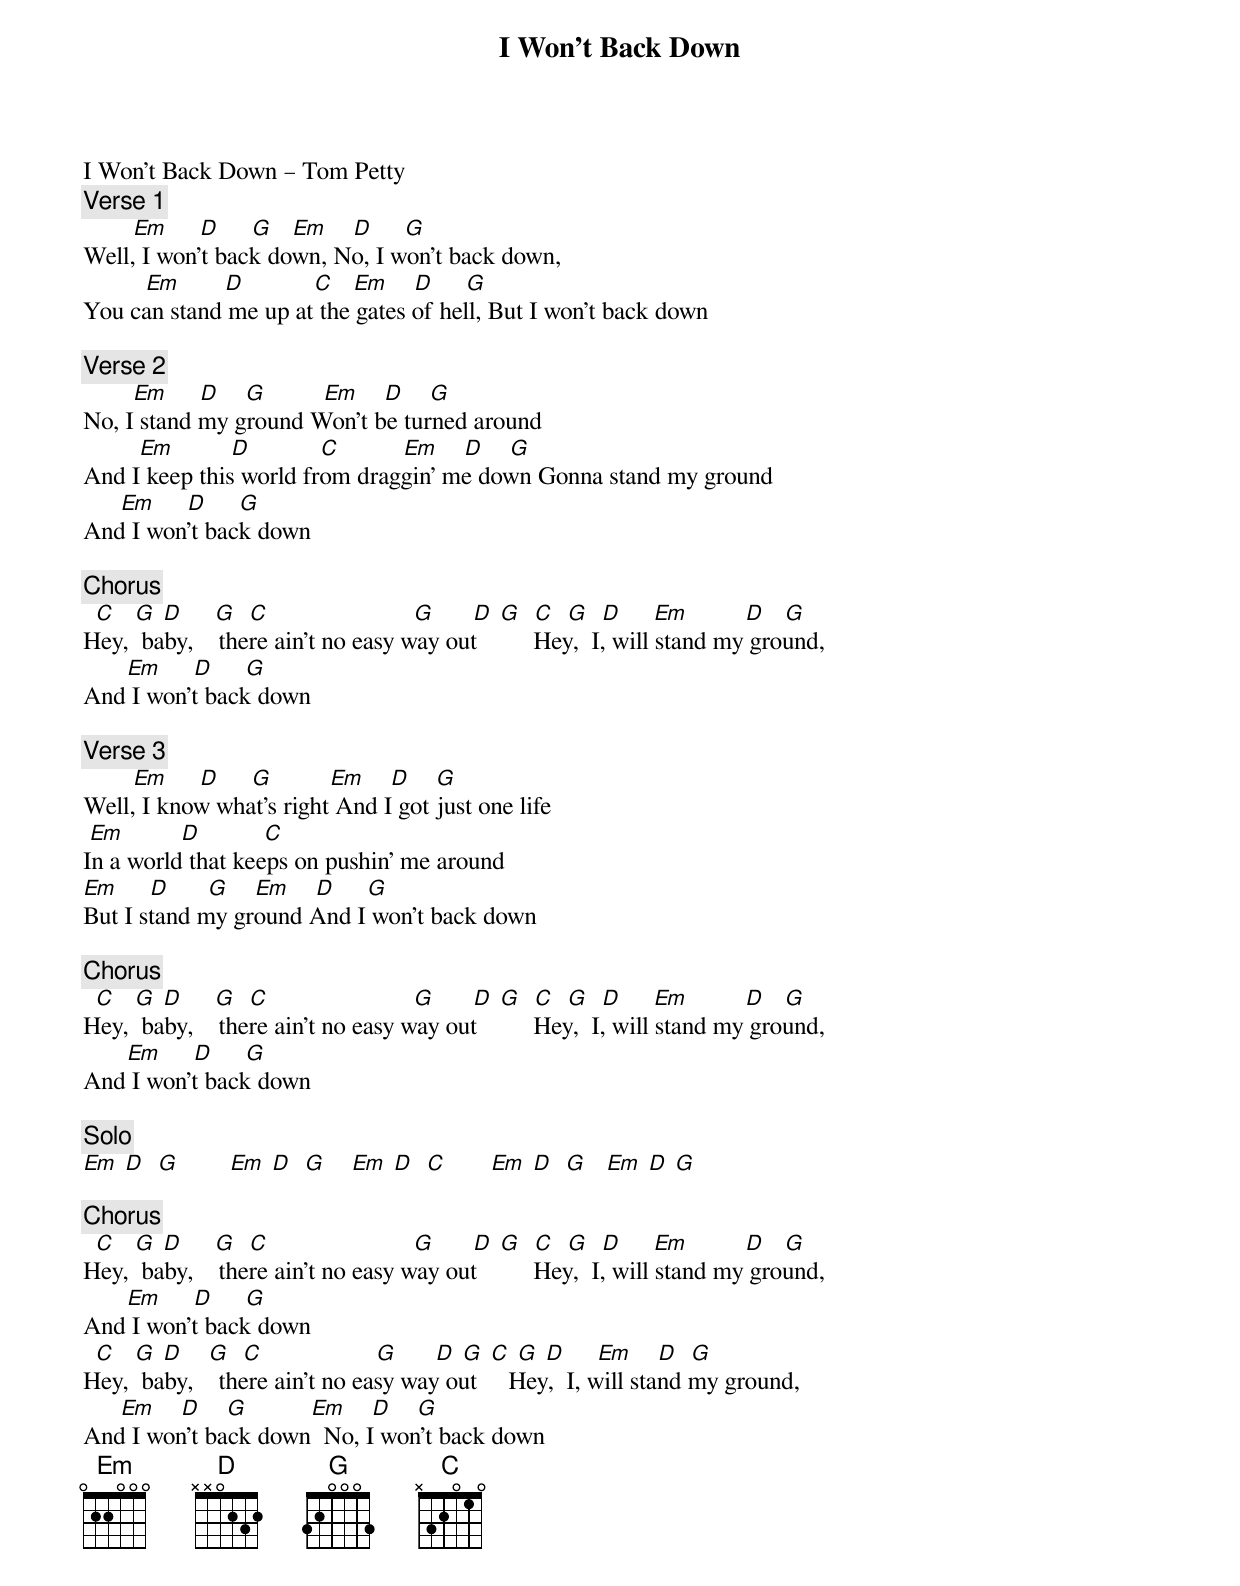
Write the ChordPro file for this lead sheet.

{title: I Won’t Back Down}
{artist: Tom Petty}
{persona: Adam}
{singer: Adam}
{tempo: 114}
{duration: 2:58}
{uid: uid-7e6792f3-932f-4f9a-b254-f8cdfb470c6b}
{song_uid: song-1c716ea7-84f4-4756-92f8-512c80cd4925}



I Won’t Back Down – Tom Petty
{comment: Verse 1}
       	[Em]    	[D]    	[G]		 [Em]    [D]    	[G]
Well, I won't back down, No, I won't back down,
        		[Em]       [D]         		[C]			[Em]    [D]    	[G]
You can stand me up at the gates of hell, But I won't back down

{comment: Verse 2}
       	[Em]    	[D]    [G]			      [Em]    [D]    [G]
No, I stand my ground	Won't be turned around
        	[Em]       		[D]         		[C]				      [Em]    [D]    [G]
And I keep this world from draggin' me down	Gonna stand my ground
      [Em]    	[D]    	[G]
And I won't back down

{comment: Chorus}
  [C]   [G] [D]    	[G]  [C]                 		    [G]      [D]	[G]  [C]  [G]  [D] 	   [Em]    	    [D]  	[G]
Hey,  baby,    there ain't no easy way out         Hey,  I, will stand my ground,
      	[Em]    	[D]    	[G]
And I won't back down

{comment: Verse 3}
       	[Em]    	[D]    	[G]			      [Em]    [D]    [G]
Well, I know what's right	And I got just one life
	[Em]       		[D]         	[C]
In a world that keeps on pushin' me around
[Em]    	[D]    		[G]		  [Em]    [D]    	[G]
But I stand my ground	And I won't back down

{comment: Chorus}
  [C]   [G] [D]    	[G]  [C]                 		    [G]      [D]	[G]  [C]  [G]  [D] 	   [Em]    	    [D]  	[G]
Hey,  baby,    there ain't no easy way out         Hey,  I, will stand my ground,
      	[Em]    	[D]    	[G]
And I won't back down

{comment: Solo}
[Em] [D]  [G]        [Em] [D]  [G]   	[Em] [D]  [C]       [Em] [D]  [G]  	[Em] [D] [G]

{comment: Chorus}
  [C]   [G] [D]    	[G]  [C]                 		    [G]      [D]	[G]  [C]  [G]  [D] 	   [Em]    	    [D]  	[G]
Hey,  baby,    there ain't no easy way out         Hey,  I, will stand my ground,
      	[Em]    	[D]    	[G]
And I won't back down
  [C]   [G] [D]    [G]  [C]                 	[G]      [D]	[G] [C] [G] [D] 	   [Em]    [D]  [G]
Hey,  baby,    there ain't no easy way out     Hey,  I, will stand my ground,
      [Em]    [D]    [G]			      	[Em]    [D]    [G]
And I won't back down		No, I won't back down
